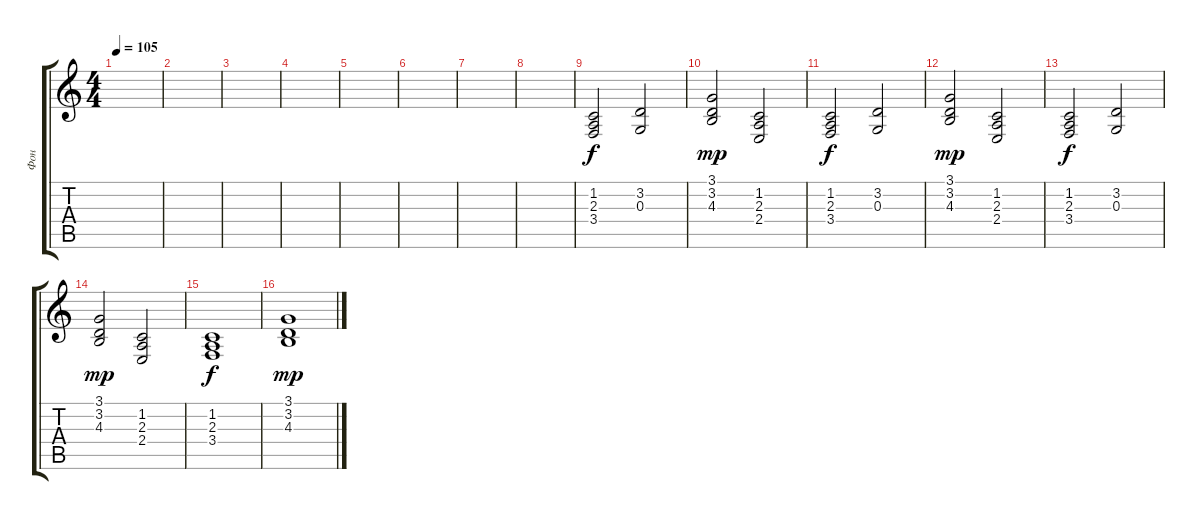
\track ("Фон" "Фон") {instrument stringensemble1}
\staff {score tabs}
\tuning (E4 B3 G3 D3 A2 E2) {hide}
\ts (4 4)
\tempo 105
\clef g2
\ks c
|
|
|
|
|
|
|
|
(1.2 2.3 3.4).2 (3.2 0.3).2 |
(3.1 3.2 4.3).2{dy mp} (1.2 2.3 2.4).2 |
(1.2 2.3 3.4).2{dy f} (3.2 0.3).2 |
(3.1 3.2 4.3).2{dy mp} (1.2 2.3 2.4).2 |
(1.2 2.3 3.4).2{dy f} (3.2 0.3).2 |
(3.1 3.2 4.3).2{dy mp} (1.2 2.3 2.4).2 |
(1.2 2.3 3.4).1{dy f} |
(3.1 3.2 4.3).1{dy mp}
